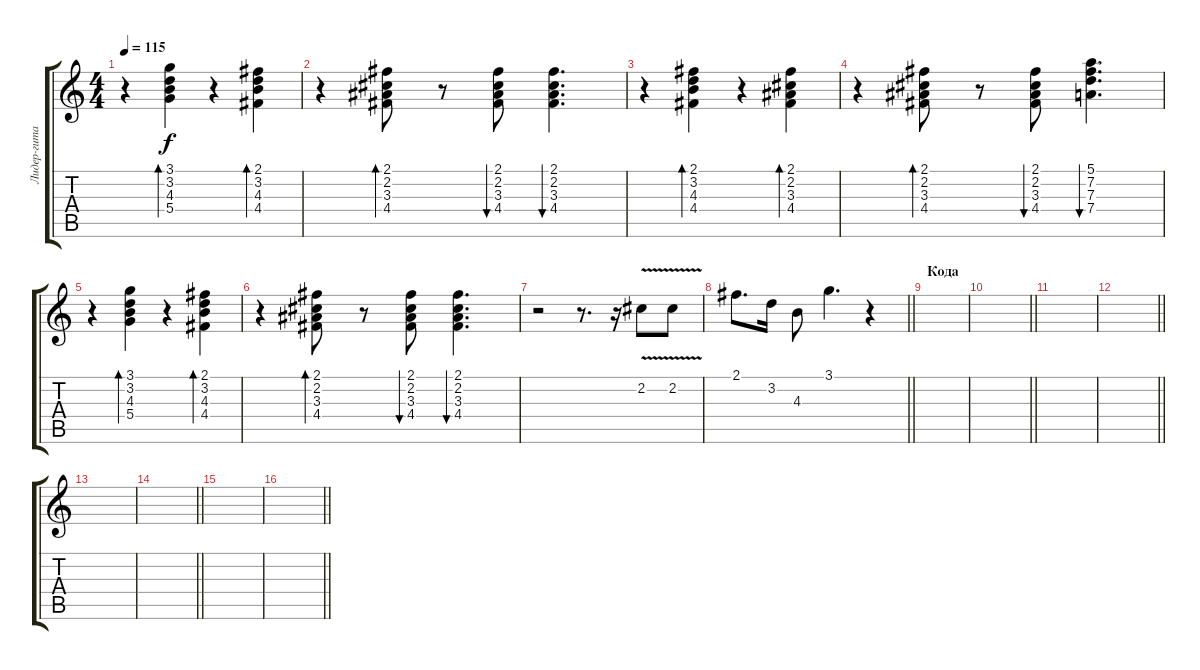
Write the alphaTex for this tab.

\track ("Лидер-гитара" "Лидер-гита") {instrument electricguitarjazz}
\staff {score tabs}
\tuning (E4 B3 G3 D3 A2 E2) {hide}
\ts (4 4)
\tempo 115
\clef g2
\ks c
r.4{dy f} (3.1 3.2 4.3 5.4).4{bd 60} r.4 (2.1 3.2 4.3 4.4).4{bd 60} |
r.4 (2.1 2.2 3.3 4.4).8{bd 60} r.8 (2.1 2.2 3.3 4.4).8{bu 60} (2.1 2.2 3.3 4.4).4{d bu 60} |
r.4 (2.1 3.2 4.3 4.4).4{bd 60} r.4 (2.1 2.2 3.3 4.4).4{bd 60} |
r.4 (2.1 2.2 3.3 4.4).8{bd 60} r.8 (2.1 2.2 3.3 4.4).8{bu 60} (5.1 7.2 7.3 7.4).4{d bu 60} |
r.4 (3.1 3.2 4.3 5.4).4{bd 60} r.4 (2.1 3.2 4.3 4.4).4{bd 60} |
r.4 (2.1 2.2 3.3 4.4).8{bd 60} r.8 (2.1 2.2 3.3 4.4).8{bu 60} (2.1 2.2 3.3 4.4).4{d bu 60} |
r.2 r.8{d} r.16 2.2{v}.8 2.2{v}.8 |
\barLineRight lightlight
2.1.8{d} 3.2.16 4.3.8 3.1.4{d} r.4 |
\section ("" "Кода")
|
\barLineRight lightlight
|
|
\barLineRight lightlight
|
|
\barLineRight lightlight
|
|
\barLineRight lightlight
